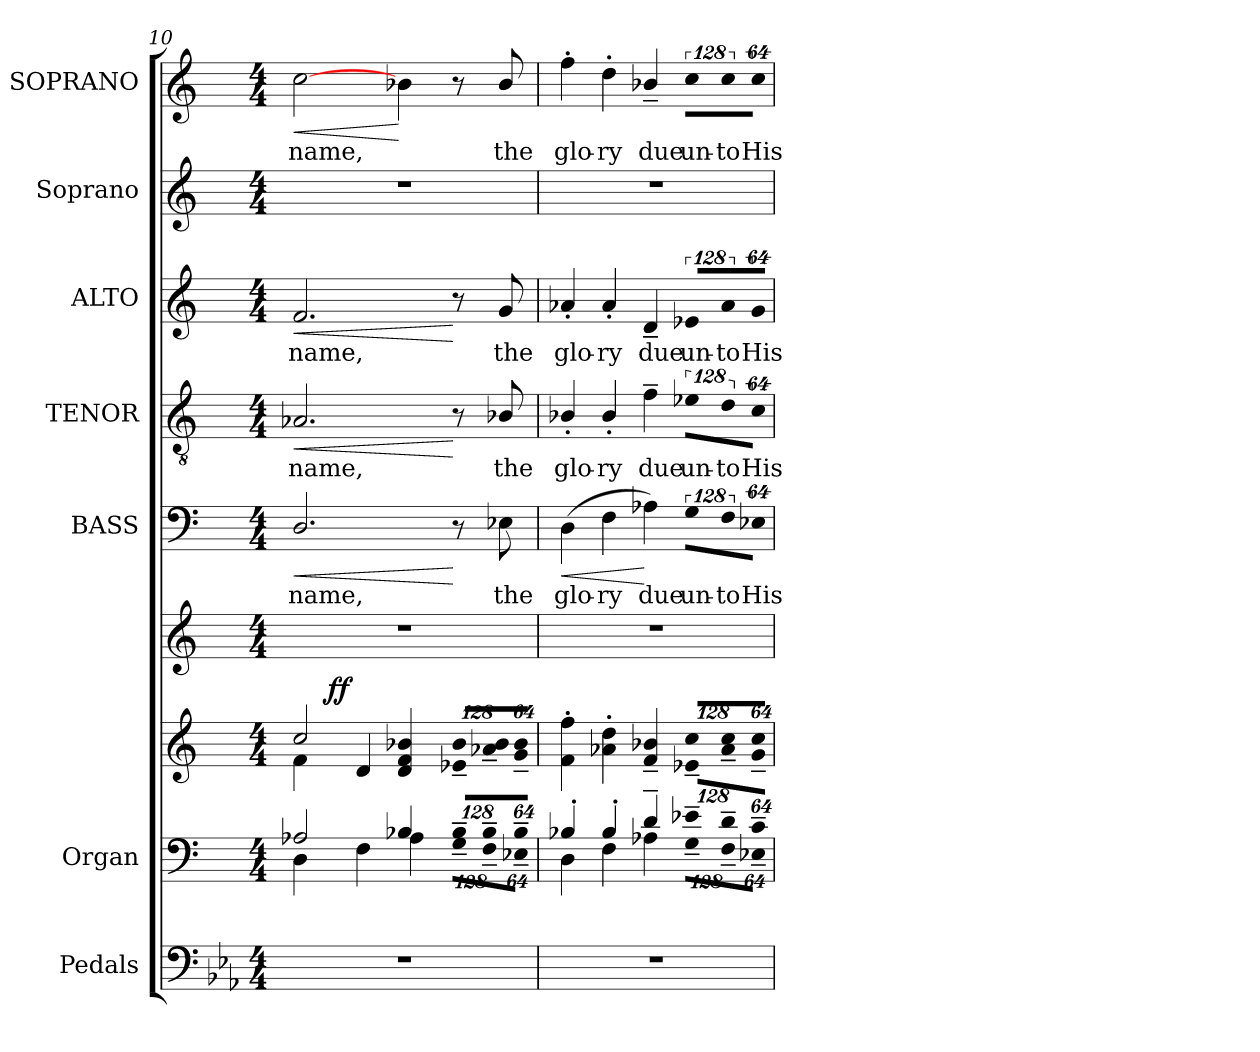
**kern	**kern	**kern	**kern	**dynam	**kern	**text	**dynam	**kern	**text	**dynam	**kern	**text	**dynam	**kern	**kern	**text	**dynam
*part7	*part6	*part6	*part6	*part6	*part5	*part5	*part5	*part4	*part4	*part4	*part3	*part3	*part3	*part2	*part1	*part1	*part1
*staff9	*staff8	*staff7	*staff6	*staff6/7/8	*staff5	*staff5	*staff5	*staff4	*staff4	*staff4	*staff3	*staff3	*staff3	*staff2	*staff1	*staff1	*staff1
*I"Pedals	*I"Organ	*	*	*	*I"BASS	*	*	*I"TENOR	*	*	*I"ALTO	*	*	*I"Soprano	*I"SOPRANO	*	*
*I'Ped.	*I'Org.	*	*	*	*I'B.	*	*	*I'T.	*	*	*I'A.	*	*	*I'S.	*I'S.	*	*
*clefF4	*clefF4	*clefG2	*clefG2	*	*clefF4	*	*	*clefGv2	*	*	*clefG2	*	*	*clefG2	*clefG2	*	*
*	*	*	*	*	*	*	*	*ITrd7c12	*	*	*	*	*	*	*	*	*
*k[b-e-a-]	*k[]	*k[]	*k[]	*	*k[]	*	*	*k[]	*	*	*k[]	*	*	*k[]	*k[]	*	*
*E-:	*C:	*C:	*C:	*	*C:	*	*	*C:	*	*	*C:	*	*	*C:	*C:	*	*
*M4/4	*M4/4	*M4/4	*M4/4	*	*M4/4	*	*	*M4/4	*	*	*M4/4	*	*	*M4/4	*M4/4	*	*
=10	=10	=10	=10	=10	=10	=10	=10	=10	=10	=10	=10	=10	=10	=10	=10	=10	=10
*	*^	*^	*	*	*	*	*	*	*	*	*	*	*	*	*	*	*
!	!	!	!	!	!	!	!	!LO:LY:b:color=#000000	!LO:HP:b	!	!	!	!	!	!	!	!	!	!
!	!	!	!	!	!	!	!	!	!	!	!LO:LY:b:color=#000000	!LO:HP:b	!	!	!	!	!	!	!
!	!	!	!	!	!	!	!	!	!	!	!	!	!	!LO:LY:b:color=#000000	!LO:HP:b	!	!	!	!
!	!	!	!	!	!	!	!	!	!	!	!	!	!	!	!	!	!	!LO:LY:b:color=#000000	!LO:HP:b
*	*	*^	*	*	*	*	*	*	*	*	*	*	*	*	*	*	*	*	*
1r	2A-i/	4Di\	16ryy	2cci/	4fi\	1r	.	2.Di/	name,	<	2.AA-Xi/	name,	<	2.fi/	name,	<	1r	[2cci\	name,	<
.	.	.	32...ryy	.	.	.	.	.	.	.	.	.	.	.	.	.	.	.	.	.
.	.	.	2ryy	.	.	.	ff	.	.	.	.	.	.	.	.	.	.	.	.	.
.	.	4Fi\	.	.	4di/	.	.	.	.	.	.	.	.	.	.	.	.	.	.	.
.	4B-i/	4A-i\	.	4di/ 4fi 4b-i	2ryy	.	.	.	.	.	.	.	.	.	.	.	.	4b-i\	.	[
.	.	.	4ryy	.	.	.	.	.	.	.	.	.	.	.	.	.	.	.	.	.
*	*Xbrackettup	*	*	*	*	*	*	*	*	*	*	*	*	*	*	*	*	*	*	*
!	!LO:N:vis=8	!LO:N:vis=8	!	!	!	!	!	!	!	!	!	!	!	!	!	!	!	!	!	!
*	*	*	*	*Xbrackettup	*	*	*	*	*	*	*	*	*	*	*	*	*	*	*	*
!	!	!	!	!LO:N:vis=8	!	!	!	!	!	!	!	!	!	!	!	!	!	!	!	!
.	1024%85B-~i/L	1024%85G~i\L	.	1024%85e-i/~ 1024%85b-i~L	.	.	.	8r	.	[	8r	.	[	8r	.	[	.	8r	.	.
!	!LO:N:vis=8	!LO:N:vis=8	!	!LO:N:vis=8	!	!	!	!	!	!	!	!	!	!	!	!	!	!	!	!
.	1024%85B-~i/	1024%85F~i\	.	1024%85a-i/~ 1024%85b-i~	.	.	.	.	.	.	.	.	.	.	.	.	.	.	.	.
.	.	.	8ryy	.	.	.	.	.	.	.	.	.	.	.	.	.	.	.	.	.
!	!	!	!	!	!	!	!	!	!LO:LY:b:color=#000000	!	!	!	!	!	!	!	!	!	!	!
!	!	!	!	!	!	!	!	!	!	!	!	!LO:LY:b:color=#000000	!	!	!	!	!	!	!	!
!	!	!	!	!	!	!	!	!	!	!	!	!	!	!	!LO:LY:b:color=#000000	!	!	!	!	!
!	!	!	!	!	!	!	!	!	!	!	!	!	!	!	!	!	!	!	!LO:LY:b:color=#000000	!
.	.	.	.	.	.	.	.	8E-i\	the	.	8BB-i/	the	.	8gi/	the	.	.	8b-i/	the	.
!	!LO:N:vis=8	!LO:N:vis=8	!	!LO:N:vis=8	!	!	!	!	!	!	!	!	!	!	!	!	!	!	!	!
.	512%43B-~i/J	512%43E-~i\J	.	512%43gi/~ 512%43b-i~J	.	.	.	.	.	.	.	.	.	.	.	.	.	.	.	.
.	.	.	256ryy	.	.	.	.	.	.	.	.	.	.	.	.	.	.	.	.	.
*	*	*v	*v	*	*	*	*	*	*	*	*	*	*	*	*	*	*	*	*	*
*	*	*	*v	*v	*	*	*	*	*	*	*	*	*	*	*	*	*	*	*
=11	=11	=11	=11	=11	=11	=11	=11	=11	=11	=11	=11	=11	=11	=11	=11	=11	=11	=11
*	*	*^	*^	*	*	*	*	*	*	*	*	*	*	*	*	*	*	*
!	!	!	!	!	!	!	!	!	!LO:LY:b:color=#000000	!LO:HP:b	!	!	!	!	!	!	!	!	!	!
*	*	*v	*v	*	*	*	*	*	*	*	*	*	*	*	*	*	*	*	*	*
*	*	*	*v	*v	*	*	*	*	*	*	*	*	*	*	*	*	*	*	*
*	*	*^	*^	*	*	*	*	*	*	*	*	*	*	*	*	*	*	*
!	!	!	!	!	!	!	!	!	!	!	!	!LO:LY:b:color=#000000	!	!	!	!	!	!	!	!
*	*	*v	*v	*	*	*	*	*	*	*	*	*	*	*	*	*	*	*	*	*
*	*	*	*v	*v	*	*	*	*	*	*	*	*	*	*	*	*	*	*	*
*	*	*^	*^	*	*	*	*	*	*	*	*	*	*	*	*	*	*	*
!	!	!	!	!	!	!	!	!	!	!	!	!	!	!	!LO:LY:b:color=#000000	!	!	!	!	!
*	*	*v	*v	*	*	*	*	*	*	*	*	*	*	*	*	*	*	*	*	*
*	*	*	*v	*v	*	*	*	*	*	*	*	*	*	*	*	*	*	*	*
*	*	*^	*^	*	*	*	*	*	*	*	*	*	*	*	*	*	*	*
!	!	!	!	!	!	!	!	!	!	!	!	!	!	!	!	!	!	!	!LO:LY:b:color=#000000	!
*	*	*v	*v	*	*	*	*	*	*	*	*	*	*	*	*	*	*	*	*	*
*	*	*	*v	*v	*	*	*	*	*	*	*	*	*	*	*	*	*	*	*
1r	4B-'i/	4Di\	4fi\' 4ffi'	1r	.	(4Di\	glo-	<	4BB-'i/	glo-	.	4a-'i/	glo-	.	1r	4ff'i\	glo-	.
!	!	!	!	!	!	!	!LO:LY:b:color=#000000	!	!	!	!	!	!	!	!	!	!	!
!	!	!	!	!	!	!	!	!	!	!LO:LY:b:color=#000000	!	!	!	!	!	!	!	!
!	!	!	!	!	!	!	!	!	!	!	!	!	!LO:LY:b:color=#000000	!	!	!	!	!
!	!	!	!	!	!	!	!	!	!	!	!	!	!	!	!	!	!LO:LY:b:color=#000000	!
.	4B-'i/	4Fi\	4a-i\' 4ddi'	.	.	4Fi\	-ry	.	4BB-'i/	-ry	.	4a-'i/	-ry	.	.	4dd'i\	-ry	.
!	!	!	!	!	!	!	!LO:LY:b:color=#000000	!	!	!	!	!	!	!	!	!	!	!
!	!	!	!	!	!	!	!	!	!	!LO:LY:b:color=#000000	!	!	!	!	!	!	!	!
!	!	!	!	!	!	!	!	!	!	!	!	!	!LO:LY:b:color=#000000	!	!	!	!	!
!	!	!	!	!	!	!	!	!	!	!	!	!	!	!	!	!	!LO:LY:b:color=#000000	!
.	4d~i/	4A-i\	4fi/~ 4b-i~	.	.	4A-i\)	due	[	4F~i\	due	.	4d~i/	due	.	.	4b-~i/	due	.
!	!LO:N:vis=8	!LO:N:vis=8	!LO:N:vis=8	!	!	!LO:N:vis=8	!	!	!	!	!	!	!	!	!	!	!	!
!	!	!	!	!	!	!	!LO:LY:b:color=#000000	!	!LO:N:vis=8	!	!	!	!	!	!	!	!	!
!	!	!	!	!	!	!	!	!	!	!LO:LY:b:color=#000000	!	!LO:N:vis=8	!	!	!	!	!	!
!	!	!	!	!	!	!	!	!	!	!	!	!	!LO:LY:b:color=#000000	!	!	!LO:N:vis=8	!	!
!	!	!	!	!	!	!	!	!	!	!	!	!	!	!	!	!	!LO:LY:b:color=#000000	!
.	1024%85e-~i/L	1024%85G~i\L	1024%85e-i/~ 1024%85cci~L	.	.	1024%85Gi\L	un-	.	1024%85E-i\L	un-	.	1024%85e-i/L	un-	.	.	1024%85cci\L	un-	.
!	!LO:N:vis=8	!LO:N:vis=8	!LO:N:vis=8	!	!	!LO:N:vis=8	!	!	!	!	!	!	!	!	!	!	!	!
!	!	!	!	!	!	!	!LO:LY:b:color=#000000	!	!LO:N:vis=8	!	!	!	!	!	!	!	!	!
!	!	!	!	!	!	!	!	!	!	!LO:LY:b:color=#000000	!	!LO:N:vis=8	!	!	!	!	!	!
!	!	!	!	!	!	!	!	!	!	!	!	!	!LO:LY:b:color=#000000	!	!	!LO:N:vis=8	!	!
!	!	!	!	!	!	!	!	!	!	!	!	!	!	!	!	!	!LO:LY:b:color=#000000	!
.	1024%85d~i/	1024%85F~i\	1024%85a-i/~ 1024%85cci~	.	.	1024%85Fi\	-to	.	1024%85Di\	-to	.	1024%85a-i/	-to	.	.	1024%85cci\	-to	.
!	!LO:N:vis=8	!LO:N:vis=8	!LO:N:vis=8	!	!	!LO:N:vis=8	!	!	!	!	!	!	!	!	!	!	!	!
!	!	!	!	!	!	!	!LO:LY:b:color=#000000	!	!LO:N:vis=8	!	!	!	!	!	!	!	!	!
!	!	!	!	!	!	!	!	!	!	!LO:LY:b:color=#000000	!	!LO:N:vis=8	!	!	!	!	!	!
!	!	!	!	!	!	!	!	!	!	!	!	!	!LO:LY:b:color=#000000	!	!	!LO:N:vis=8	!	!
!	!	!	!	!	!	!	!	!	!	!	!	!	!	!	!	!	!LO:LY:b:color=#000000	!
.	512%43c~i/J	512%43E-~i\J	512%43gi/~ 512%43cci~J	.	.	512%43E-i\J	His	.	512%43Ci\J	His	.	512%43gi/J	His	.	.	512%43cci\J	His	.
*	*v	*v	*	*	*	*	*	*	*	*	*	*	*	*	*	*	*	*
=	=	=	=	=	=	=	=	=	=	=	=	=	=	=	=	=	=
*-	*-	*-	*-	*-	*-	*-	*-	*-	*-	*-	*-	*-	*-	*-	*-	*-	*-
